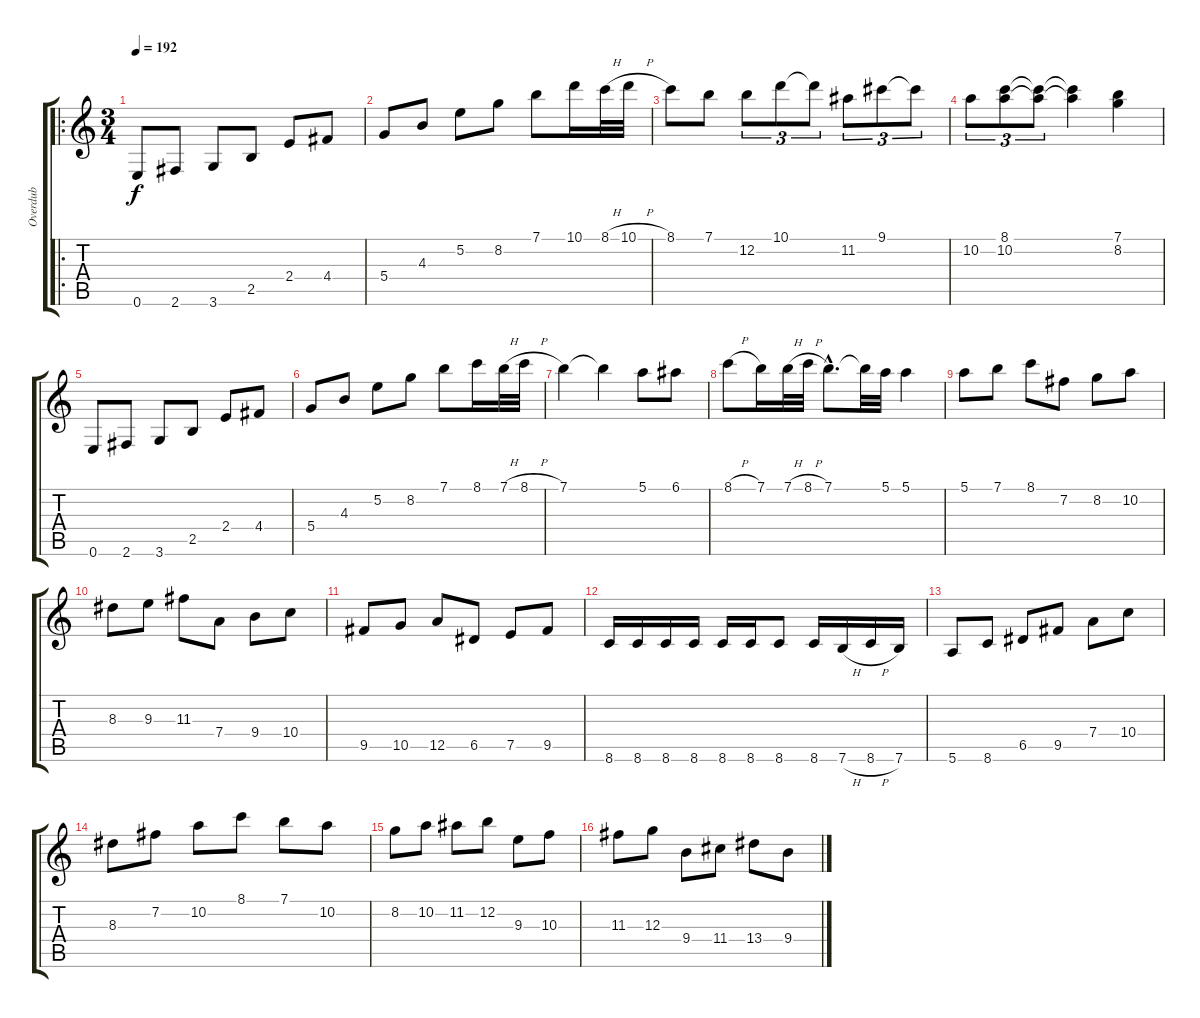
\track ("Overdub" "Overdub") {instrument electricbasspick}
\staff {score tabs}
\tuning (E4 B3 G3 D3 A2 E2) {hide}
\ro
\ts (3 4)
\tempo 192
\clef g2
\ks c
0.6.8{dy f instrument electricbasspick} 2.6.8 3.6.8 2.5.8 2.4.8 4.4.8 |
5.4.8 4.3.8 5.2.8 8.2.8 7.1.8 10.1.16 8.1{h}.32 10.1{h}.32 |
8.1.8 7.1.8 12.2.8{tu (3 2)} 10.1.8{tu (3 2)} 10.1{t}.8{tu (3 2)} 11.2.8{tu (3 2)} 9.1.8{tu (3 2)} 9.1{t}.8{tu (3 2)} |
10.2.8{tu (3 2)} (8.1 10.2).8{tu (3 2)} (8.1{t} 10.2{t}).8{tu (3 2)} (8.1{t} 10.2{t}).4 (7.1 8.2).4 |
0.6.8 2.6.8 3.6.8 2.5.8 2.4.8 4.4.8 |
5.4.8 4.3.8 5.2.8 8.2.8 7.1.8 8.1.16 7.1{h}.32 8.1{h}.32 |
7.1.4 7.1{t}.4 5.1.8 6.1.8 |
8.1{h}.8 7.1.16 7.1{h}.32 8.1{h}.32 7.1{hac}.8{d} 7.1{t}.32 5.1.32 5.1.4 |
5.1.8 7.1.8 8.1.8 7.2.8 8.2.8 10.2.8 |
8.3.8 9.3.8 11.3.8 7.4.8 9.4.8 10.4.8 |
9.5.8 10.5.8 12.5.8 6.5.8 7.5.8 9.5.8 |
8.6.16 8.6.16 8.6.16 8.6.16 8.6.16 8.6.16 8.6.8 8.6.16 7.6{h}.16 8.6{h}.16 7.6.16 |
5.6.8 8.6.8 6.5.8 9.5.8 7.4.8 10.4.8 |
8.3.8 7.2.8 10.2.8 8.1.8 7.1.8 10.2.8 |
8.2.8 10.2.8 11.2.8 12.2.8 9.3.8 10.3.8 |
11.3.8 12.3.8 9.4.8 11.4.8 13.4.8 9.4.8
